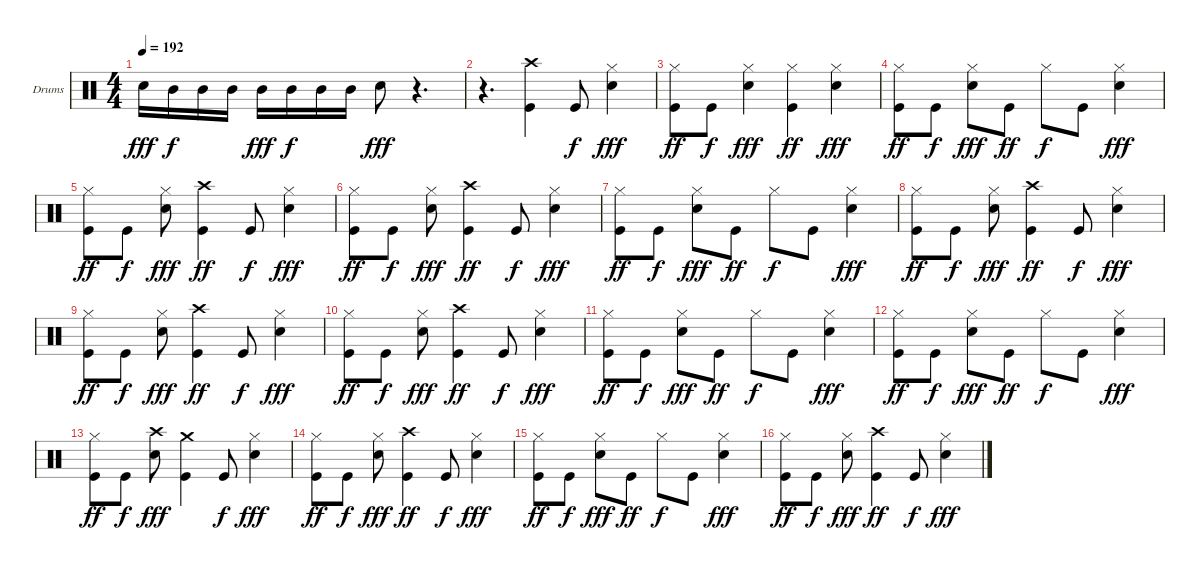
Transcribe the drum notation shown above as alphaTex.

\bracketExtendMode groupsimilarinstruments
\firstSystemTrackNameOrientation horizontal
\otherSystemsTrackNameOrientation horizontal
\track ("Drumkit" "Drums") {instrument percussion}
\staff {score}
\articulation defaults
\ts (4 4)
\tempo 192
\clef neutral
\ks c "Snare (hit) 2".16{dy fff} "Mid Tom (hit)".16{dy f} "Mid Tom (hit)".16 "Mid Tom (hit)".16 "Mid Tom (hit)".16{dy fff} "Mid Tom (hit)".16{dy f} "Mid Tom (hit)".16 "Mid Tom (hit)".16 "Snare (hit) 2".8{dy fff}
r.4{d} |
r.4{d} ("Crash high (hit)" "Kick (hit)").4 "Kick (hit)".8{dy f} ("Snare (hit) 2" "Hi-Hat (closed)").4{dy fff} |
("Kick (hit)" "Hi-Hat (closed)").8{dy ff} "Kick (hit)".8{dy f} ("Snare (hit) 2" "Hi-Hat (closed)").4{dy fff} ("Kick (hit)" "Hi-Hat (closed)").4{dy ff} ("Snare (hit) 2" "Hi-Hat (closed)").4{dy fff} |
("Kick (hit)" "Hi-Hat (closed)").8{dy ff} "Kick (hit)".8{dy f} ("Snare (hit) 2" "Hi-Hat (closed)").8{dy fff} "Kick (hit)".8{dy ff} "Hi-Hat (closed)".8{dy f} "Kick (hit)".8 ("Snare (hit) 2" "Hi-Hat (closed)").4{dy fff} |
("Kick (hit)" "Hi-Hat (closed)").8{dy ff} "Kick (hit)".8{dy f} ("Snare (hit) 2" "Hi-Hat (closed)").8{dy fff} ("Kick (hit)" "Crash high (hit)").4{dy ff} "Kick (hit)".8{dy f} ("Snare (hit) 2" "Hi-Hat (closed)").4{dy fff} |
("Kick (hit)" "Hi-Hat (closed)").8{dy ff} "Kick (hit)".8{dy f} ("Snare (hit) 2" "Hi-Hat (closed)").8{dy fff} ("Kick (hit)" "Crash high (hit)").4{dy ff} "Kick (hit)".8{dy f} ("Snare (hit) 2" "Hi-Hat (closed)").4{dy fff} |
("Kick (hit)" "Hi-Hat (closed)").8{dy ff} "Kick (hit)".8{dy f} ("Snare (hit) 2" "Hi-Hat (closed)").8{dy fff} "Kick (hit)".8{dy ff} "Hi-Hat (closed)".8{dy f} "Kick (hit)".8 ("Snare (hit) 2" "Hi-Hat (closed)").4{dy fff} |
("Kick (hit)" "Hi-Hat (closed)").8{dy ff} "Kick (hit)".8{dy f} ("Snare (hit) 2" "Hi-Hat (closed)").8{dy fff} ("Kick (hit)" "Crash high (hit)").4{dy ff} "Kick (hit)".8{dy f} ("Snare (hit) 2" "Hi-Hat (closed)").4{dy fff} |
("Kick (hit)" "Hi-Hat (closed)").8{dy ff} "Kick (hit)".8{dy f} ("Snare (hit) 2" "Hi-Hat (closed)").8{dy fff} ("Kick (hit)" "Crash high (hit)").4{dy ff} "Kick (hit)".8{dy f} ("Snare (hit) 2" "Hi-Hat (closed)").4{dy fff} |
("Kick (hit)" "Hi-Hat (closed)").8{dy ff} "Kick (hit)".8{dy f} ("Snare (hit) 2" "Hi-Hat (closed)").8{dy fff} ("Kick (hit)" "Crash high (hit)").4{dy ff} "Kick (hit)".8{dy f} ("Snare (hit) 2" "Hi-Hat (closed)").4{dy fff} |
("Kick (hit)" "Hi-Hat (closed)").8{dy ff} "Kick (hit)".8{dy f} ("Snare (hit) 2" "Hi-Hat (closed)").8{dy fff} "Kick (hit)".8{dy ff} "Hi-Hat (closed)".8{dy f} "Kick (hit)".8 ("Snare (hit) 2" "Hi-Hat (closed)").4{dy fff} |
("Kick (hit)" "Hi-Hat (closed)").8{dy ff} "Kick (hit)".8{dy f} ("Snare (hit) 2" "Hi-Hat (closed)").8{dy fff} "Kick (hit)".8{dy ff} "Hi-Hat (closed)".8{dy f} "Kick (hit)".8 ("Snare (hit) 2" "Hi-Hat (closed)").4{dy fff} |
("Kick (hit)" "Hi-Hat (closed)").8{dy ff} "Kick (hit)".8{dy f} ("Crash high (hit)" "Snare (hit) 2").8{dy fff} ("Crash medium (hit)" "Kick (hit)").4 "Kick (hit)".8{dy f} ("Snare (hit) 2" "Hi-Hat (closed)").4{dy fff} |
("Kick (hit)" "Hi-Hat (closed)").8{dy ff} "Kick (hit)".8{dy f} ("Snare (hit) 2" "Hi-Hat (closed)").8{dy fff} ("Kick (hit)" "Crash high (hit)").4{dy ff} "Kick (hit)".8{dy f} ("Snare (hit) 2" "Hi-Hat (closed)").4{dy fff} |
("Kick (hit)" "Hi-Hat (closed)").8{dy ff} "Kick (hit)".8{dy f} ("Snare (hit) 2" "Hi-Hat (closed)").8{dy fff} "Kick (hit)".8{dy ff} "Hi-Hat (closed)".8{dy f} "Kick (hit)".8 ("Snare (hit) 2" "Hi-Hat (closed)").4{dy fff} |
("Kick (hit)" "Hi-Hat (closed)").8{dy ff} "Kick (hit)".8{dy f} ("Snare (hit) 2" "Hi-Hat (closed)").8{dy fff} ("Kick (hit)" "Crash high (hit)").4{dy ff} "Kick (hit)".8{dy f} ("Snare (hit) 2" "Hi-Hat (closed)").4{dy fff}
